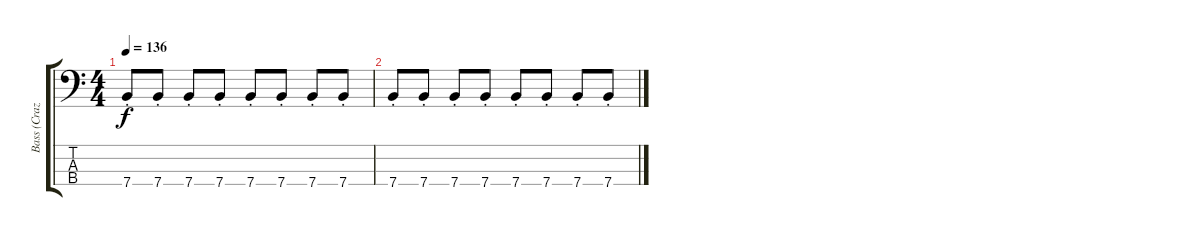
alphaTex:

\track ("Bass (Crazy Cool Joe)" "Bass (Craz") {instrument electricbassfinger}
\staff {score tabs}
\tuning (G2 D2 A1 E1) {hide}
\ts (4 4)
\tempo 136
\clef f4
\ks c
7.4{st}.8{dy f} 7.4{st}.8 7.4{st}.8 7.4{st}.8 7.4{st}.8 7.4{st}.8 7.4{st}.8 7.4{st}.8 |
7.4{st}.8 7.4{st}.8 7.4{st}.8 7.4{st}.8 7.4{st}.8 7.4{st}.8 7.4{st}.8 7.4{st}.8
